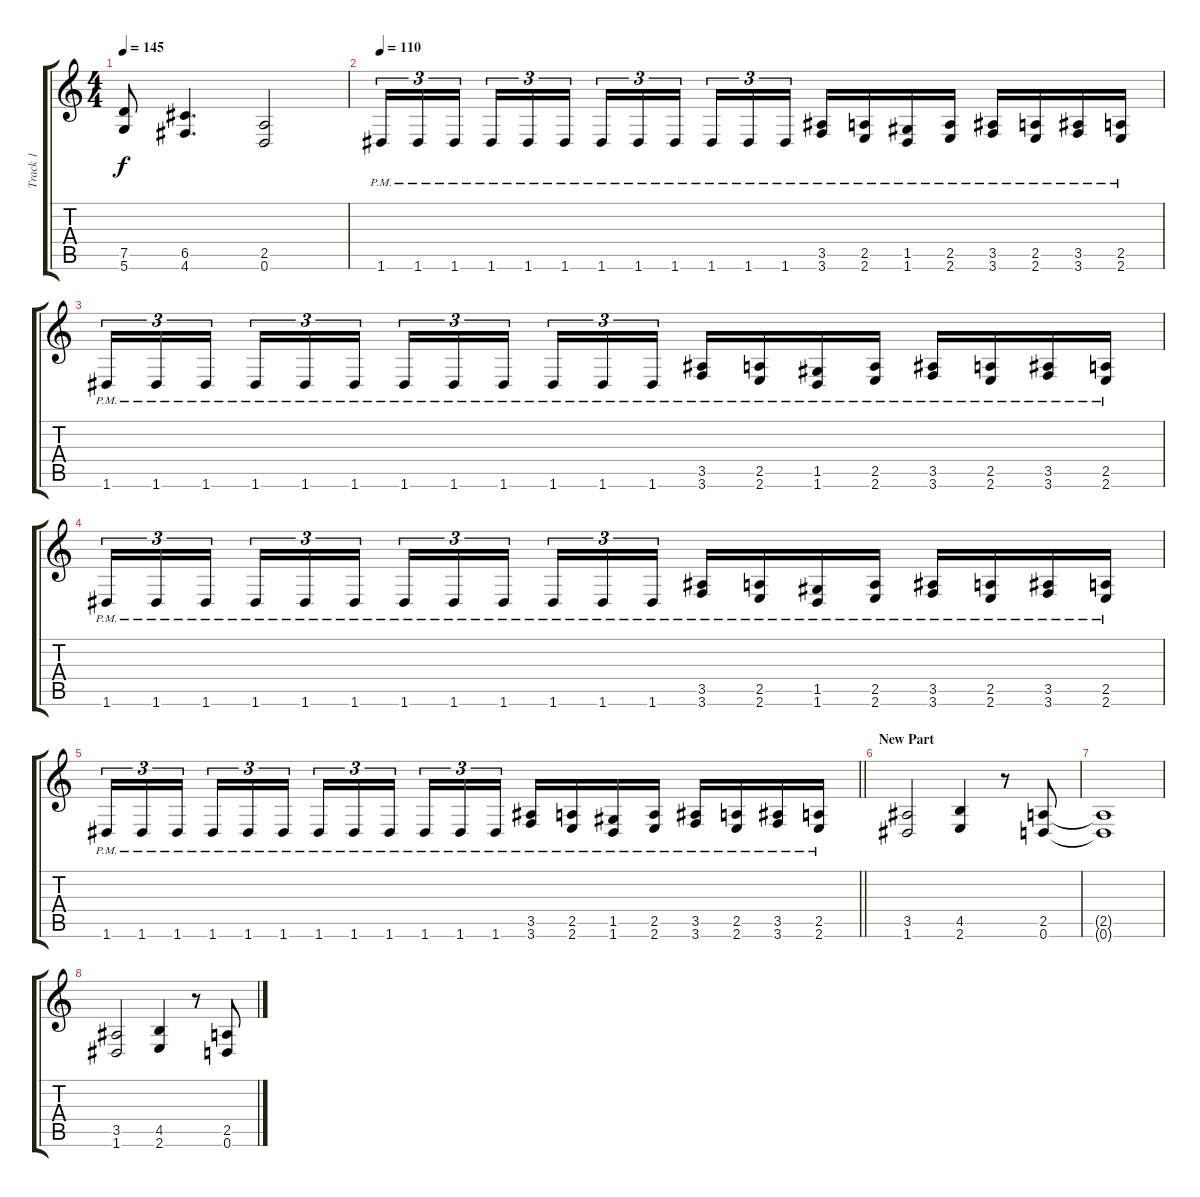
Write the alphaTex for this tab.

\track ("Track 1" "Track 1") {instrument distortionguitar}
\staff {score tabs}
\tuning (D4 A3 F3 C3 G2 D2) {hide}
\ts (4 4)
\tempo 145
\clef g2
\ks c
(7.5 5.6).8{dy f} (6.5 4.6).4{d} (2.5 0.6).2 |
\tempo 110
1.6{pm}.16{tu (3 2)} 1.6{pm}.16{tu (3 2)} 1.6{pm}.16{tu (3 2) beam splitsecondary} 1.6{pm}.16{tu (3 2)} 1.6{pm}.16{tu (3 2)} 1.6{pm}.16{tu (3 2)} 1.6{pm}.16{tu (3 2)} 1.6{pm}.16{tu (3 2)} 1.6{pm}.16{tu (3 2) beam splitsecondary} 1.6{pm}.16{tu (3 2)} 1.6{pm}.16{tu (3 2)} 1.6{pm}.16{tu (3 2)} (3.5{pm} 3.6{pm}).16 (2.5{pm} 2.6{pm}).16 (1.5{pm} 1.6{pm}).16 (2.5{pm} 2.6{pm}).16 (3.5{pm} 3.6{pm}).16 (2.5{pm} 2.6{pm}).16 (3.5{pm} 3.6{pm}).16 (2.5{pm} 2.6{pm}).16 |
1.6{pm}.16{tu (3 2)} 1.6{pm}.16{tu (3 2)} 1.6{pm}.16{tu (3 2) beam splitsecondary} 1.6{pm}.16{tu (3 2)} 1.6{pm}.16{tu (3 2)} 1.6{pm}.16{tu (3 2)} 1.6{pm}.16{tu (3 2)} 1.6{pm}.16{tu (3 2)} 1.6{pm}.16{tu (3 2) beam splitsecondary} 1.6{pm}.16{tu (3 2)} 1.6{pm}.16{tu (3 2)} 1.6{pm}.16{tu (3 2)} (3.5{pm} 3.6{pm}).16 (2.5{pm} 2.6{pm}).16 (1.5{pm} 1.6{pm}).16 (2.5{pm} 2.6{pm}).16 (3.5{pm} 3.6{pm}).16 (2.5{pm} 2.6{pm}).16 (3.5{pm} 3.6{pm}).16 (2.5{pm} 2.6{pm}).16 |
1.6{pm}.16{tu (3 2)} 1.6{pm}.16{tu (3 2)} 1.6{pm}.16{tu (3 2) beam splitsecondary} 1.6{pm}.16{tu (3 2)} 1.6{pm}.16{tu (3 2)} 1.6{pm}.16{tu (3 2)} 1.6{pm}.16{tu (3 2)} 1.6{pm}.16{tu (3 2)} 1.6{pm}.16{tu (3 2) beam splitsecondary} 1.6{pm}.16{tu (3 2)} 1.6{pm}.16{tu (3 2)} 1.6{pm}.16{tu (3 2)} (3.5{pm} 3.6{pm}).16 (2.5{pm} 2.6{pm}).16 (1.5{pm} 1.6{pm}).16 (2.5{pm} 2.6{pm}).16 (3.5{pm} 3.6{pm}).16 (2.5{pm} 2.6{pm}).16 (3.5{pm} 3.6{pm}).16 (2.5{pm} 2.6{pm}).16 |
\barLineRight lightlight
1.6{pm}.16{tu (3 2)} 1.6{pm}.16{tu (3 2)} 1.6{pm}.16{tu (3 2) beam splitsecondary} 1.6{pm}.16{tu (3 2)} 1.6{pm}.16{tu (3 2)} 1.6{pm}.16{tu (3 2)} 1.6{pm}.16{tu (3 2)} 1.6{pm}.16{tu (3 2)} 1.6{pm}.16{tu (3 2) beam splitsecondary} 1.6{pm}.16{tu (3 2)} 1.6{pm}.16{tu (3 2)} 1.6{pm}.16{tu (3 2)} (3.5{pm} 3.6{pm}).16 (2.5{pm} 2.6{pm}).16 (1.5{pm} 1.6{pm}).16 (2.5{pm} 2.6{pm}).16 (3.5{pm} 3.6{pm}).16 (2.5{pm} 2.6{pm}).16 (3.5{pm} 3.6{pm}).16 (2.5{pm} 2.6{pm}).16 |
\section ("" "New Part")
(3.5 1.6).2 (4.5 2.6).4 r.8 (2.5 0.6).8 |
(2.5{t} 0.6{t}).1 |
(3.5 1.6).2 (4.5 2.6).4 r.8 (2.5 0.6).8
